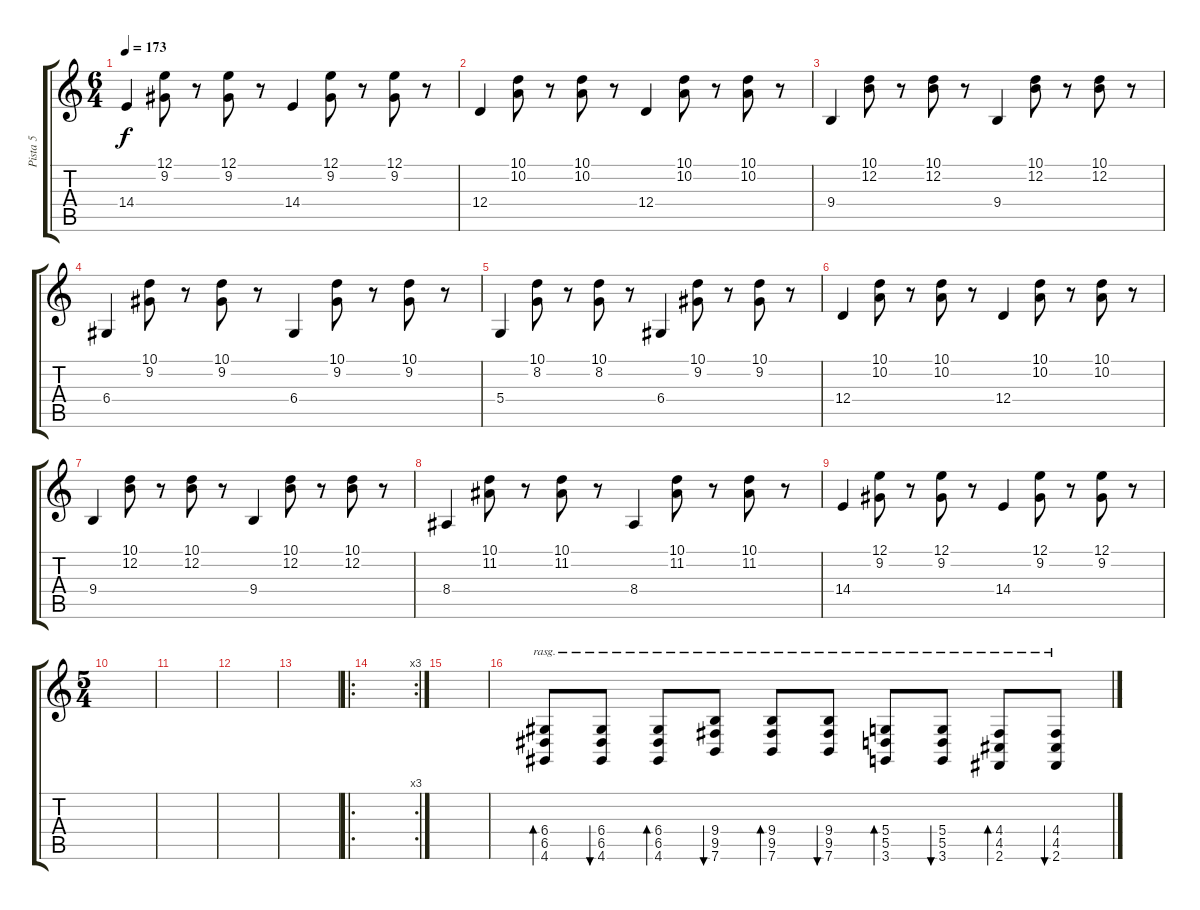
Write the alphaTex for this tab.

\track ("Pista 5" "Pista 5") {instrument fx1rain}
\staff {score tabs}
\tuning (E4 B3 G3 D3 A2 E2) {hide}
\ts (6 4)
\tempo 173
\clef g2
\ks c
14.4.4{dy f volume 7 instrument voiceoohs} (12.1 9.2).8 r.8 (12.1 9.2).8 r.8 14.4.4 (12.1 9.2).8 r.8 (12.1 9.2).8 r.8 |
12.4.4{volume 7 instrument voiceoohs} (10.1 10.2).8 r.8 (10.1 10.2).8 r.8 12.4.4 (10.1 10.2).8 r.8 (10.1 10.2).8 r.8 |
9.4.4{volume 7 instrument voiceoohs} (10.1 12.2).8 r.8 (10.1 12.2).8 r.8 9.4.4 (10.1 12.2).8 r.8 (10.1 12.2).8 r.8 |
6.4.4{volume 7 instrument voiceoohs} (10.1 9.2).8 r.8 (10.1 9.2).8 r.8 6.4.4 (10.1 9.2).8 r.8 (10.1 9.2).8 r.8 |
5.4.4{volume 7 instrument voiceoohs} (10.1 8.2).8 r.8 (10.1 8.2).8 r.8 6.4.4 (10.1 9.2).8 r.8 (10.1 9.2).8 r.8 |
12.4.4{volume 7 instrument voiceoohs} (10.1 10.2).8 r.8 (10.1 10.2).8 r.8 12.4.4 (10.1 10.2).8 r.8 (10.1 10.2).8 r.8 |
9.4.4{volume 7 instrument voiceoohs} (10.1 12.2).8 r.8 (10.1 12.2).8 r.8 9.4.4 (10.1 12.2).8 r.8 (10.1 12.2).8 r.8 |
8.4.4{volume 7 instrument voiceoohs} (10.1 11.2).8 r.8 (10.1 11.2).8 r.8 8.4.4 (10.1 11.2).8 r.8 (10.1 11.2).8 r.8 |
14.4.4{volume 7 instrument voiceoohs} (12.1 9.2).8 r.8 (12.1 9.2).8 r.8 14.4.4 (12.1 9.2).8 r.8 (12.1 9.2).8 r.8 |
\ts (5 4)
|
|
|
|
\ro
\rc 3
|
|
(6.4 6.5 4.6).8{bd 240 rasg ii volume 10 instrument overdrivenguitar} (6.4 6.5 4.6).8{bu 240 rasg ii} (6.4 6.5 4.6).8{bd 240 rasg ii} (9.4 9.5 7.6).8{bu 240 rasg ii} (9.4 9.5 7.6).8{bd 240 rasg ii} (9.4 9.5 7.6).8{bu 240 rasg ii} (5.4 5.5 3.6).8{bd 120 rasg ii} (5.4 5.5 3.6).8{bu 120 rasg ii} (4.4 4.5 2.6).8{bd 120 rasg ii} (4.4 4.5 2.6).8{bu 120 rasg ii}
